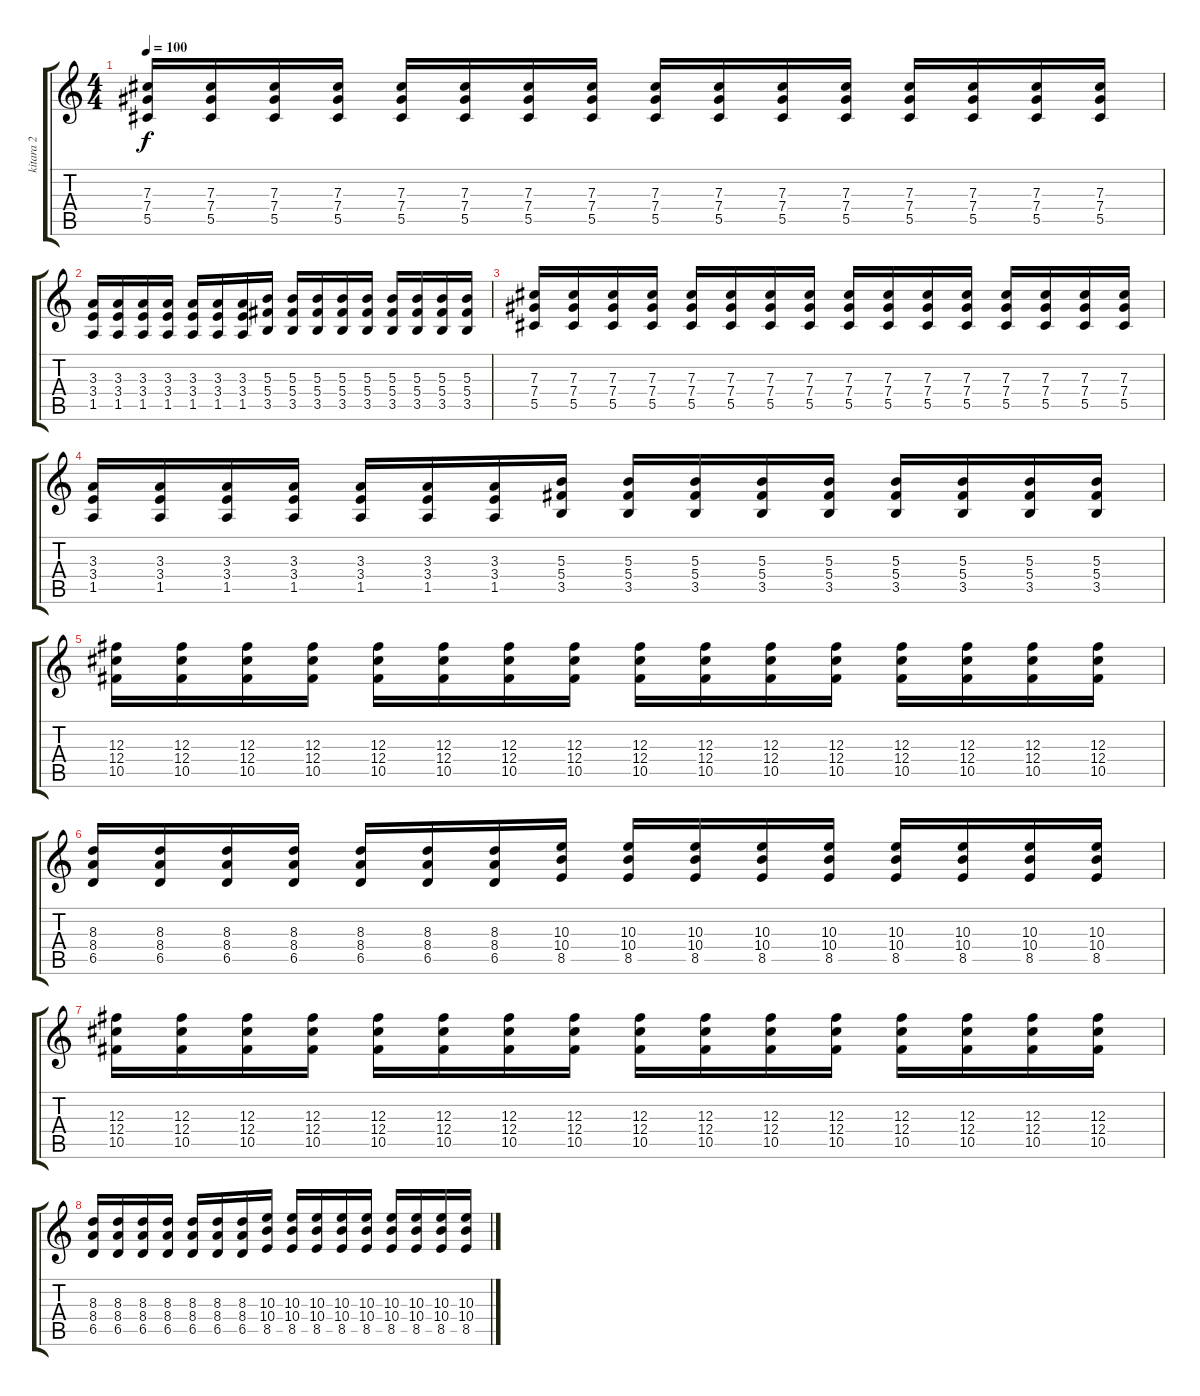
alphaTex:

\track ("kitara 2" "kitara 2") {instrument distortionguitar}
\staff {score tabs}
\tuning (Eb4 Bb3 Gb3 Db3 Ab2 Eb2) {hide}
\ts (4 4)
\tempo 100
\clef g2
\ks c
(7.3 7.4 5.5).16{dy f} (7.3 7.4 5.5).16 (7.3 7.4 5.5).16 (7.3 7.4 5.5).16 (7.3 7.4 5.5).16 (7.3 7.4 5.5).16 (7.3 7.4 5.5).16 (7.3 7.4 5.5).16 (7.3 7.4 5.5).16 (7.3 7.4 5.5).16 (7.3 7.4 5.5).16 (7.3 7.4 5.5).16 (7.3 7.4 5.5).16 (7.3 7.4 5.5).16 (7.3 7.4 5.5).16 (7.3 7.4 5.5).16 |
(3.3 3.4 1.5).16 (3.3 3.4 1.5).16 (3.3 3.4 1.5).16 (3.3 3.4 1.5).16 (3.3 3.4 1.5).16 (3.3 3.4 1.5).16 (3.3 3.4 1.5).16 (5.3 5.4 3.5).16 (5.3 5.4 3.5).16 (5.3 5.4 3.5).16 (5.3 5.4 3.5).16 (5.3 5.4 3.5).16 (5.3 5.4 3.5).16 (5.3 5.4 3.5).16 (5.3 5.4 3.5).16 (5.3 5.4 3.5).16 |
(7.3 7.4 5.5).16 (7.3 7.4 5.5).16 (7.3 7.4 5.5).16 (7.3 7.4 5.5).16 (7.3 7.4 5.5).16 (7.3 7.4 5.5).16 (7.3 7.4 5.5).16 (7.3 7.4 5.5).16 (7.3 7.4 5.5).16 (7.3 7.4 5.5).16 (7.3 7.4 5.5).16 (7.3 7.4 5.5).16 (7.3 7.4 5.5).16 (7.3 7.4 5.5).16 (7.3 7.4 5.5).16 (7.3 7.4 5.5).16 |
(3.3 3.4 1.5).16 (3.3 3.4 1.5).16 (3.3 3.4 1.5).16 (3.3 3.4 1.5).16 (3.3 3.4 1.5).16 (3.3 3.4 1.5).16 (3.3 3.4 1.5).16 (5.3 5.4 3.5).16 (5.3 5.4 3.5).16 (5.3 5.4 3.5).16 (5.3 5.4 3.5).16 (5.3 5.4 3.5).16 (5.3 5.4 3.5).16 (5.3 5.4 3.5).16 (5.3 5.4 3.5).16 (5.3 5.4 3.5).16 |
(12.3 12.4 10.5).16 (12.3 12.4 10.5).16 (12.3 12.4 10.5).16 (12.3 12.4 10.5).16 (12.3 12.4 10.5).16 (12.3 12.4 10.5).16 (12.3 12.4 10.5).16 (12.3 12.4 10.5).16 (12.3 12.4 10.5).16 (12.3 12.4 10.5).16 (12.3 12.4 10.5).16 (12.3 12.4 10.5).16 (12.3 12.4 10.5).16 (12.3 12.4 10.5).16 (12.3 12.4 10.5).16 (12.3 12.4 10.5).16 |
(8.3 8.4 6.5).16 (8.3 8.4 6.5).16 (8.3 8.4 6.5).16 (8.3 8.4 6.5).16 (8.3 8.4 6.5).16 (8.3 8.4 6.5).16 (8.3 8.4 6.5).16 (10.3 10.4 8.5).16 (10.3 10.4 8.5).16 (10.3 10.4 8.5).16 (10.3 10.4 8.5).16 (10.3 10.4 8.5).16 (10.3 10.4 8.5).16 (10.3 10.4 8.5).16 (10.3 10.4 8.5).16 (10.3 10.4 8.5).16 |
(12.3 12.4 10.5).16 (12.3 12.4 10.5).16 (12.3 12.4 10.5).16 (12.3 12.4 10.5).16 (12.3 12.4 10.5).16 (12.3 12.4 10.5).16 (12.3 12.4 10.5).16 (12.3 12.4 10.5).16 (12.3 12.4 10.5).16 (12.3 12.4 10.5).16 (12.3 12.4 10.5).16 (12.3 12.4 10.5).16 (12.3 12.4 10.5).16 (12.3 12.4 10.5).16 (12.3 12.4 10.5).16 (12.3 12.4 10.5).16 |
(8.3 8.4 6.5).16 (8.3 8.4 6.5).16 (8.3 8.4 6.5).16 (8.3 8.4 6.5).16 (8.3 8.4 6.5).16 (8.3 8.4 6.5).16 (8.3 8.4 6.5).16 (10.3 10.4 8.5).16 (10.3 10.4 8.5).16 (10.3 10.4 8.5).16 (10.3 10.4 8.5).16 (10.3 10.4 8.5).16 (10.3 10.4 8.5).16 (10.3 10.4 8.5).16 (10.3 10.4 8.5).16 (10.3 10.4 8.5).16
